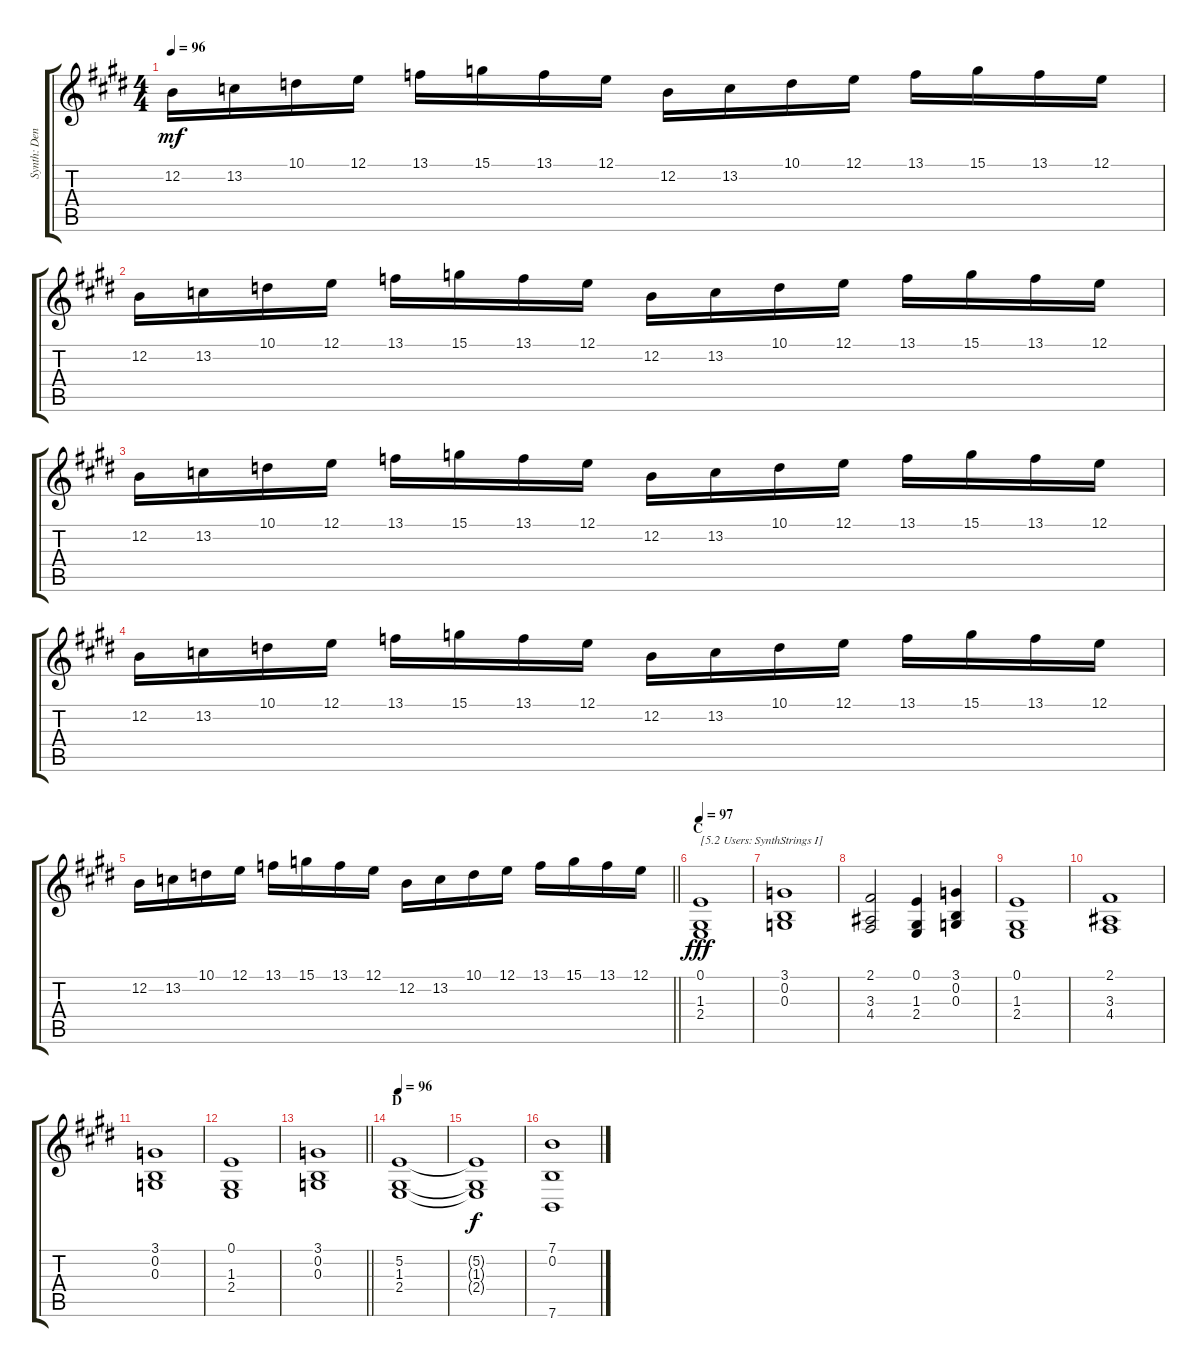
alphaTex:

\track ("Synth: Denis" "Synth: Den") {instrument synthstrings1}
\staff {score tabs}
\tuning (E4 B3 G3 D3 A2 E2) {hide}
\ts (4 4)
\tempo 96
\clef g2
\ks e
12.2.16{dy mf} 13.2.16 10.1.16 12.1.16 13.1.16 15.1.16 13.1.16 12.1.16 12.2.16 13.2.16 10.1.16 12.1.16 13.1.16 15.1.16 13.1.16 12.1.16 |
12.2.16 13.2.16 10.1.16 12.1.16 13.1.16 15.1.16 13.1.16 12.1.16 12.2.16 13.2.16 10.1.16 12.1.16 13.1.16 15.1.16 13.1.16 12.1.16 |
12.2.16 13.2.16 10.1.16 12.1.16 13.1.16 15.1.16 13.1.16 12.1.16 12.2.16 13.2.16 10.1.16 12.1.16 13.1.16 15.1.16 13.1.16 12.1.16 |
12.2.16 13.2.16 10.1.16 12.1.16 13.1.16 15.1.16 13.1.16 12.1.16 12.2.16 13.2.16 10.1.16 12.1.16 13.1.16 15.1.16 13.1.16 12.1.16 |
\barLineRight lightlight
12.2.16 13.2.16 10.1.16 12.1.16 13.1.16 15.1.16 13.1.16 12.1.16 12.2.16 13.2.16 10.1.16 12.1.16 13.1.16 15.1.16 13.1.16 12.1.16 |
\section ("" "C")
\tempo 97
(0.1 1.3 2.4).1{txt "[5.2 Users: SynthStrings I]" dy fff volume 10 instrument synthstrings1} |
(3.1 0.2 0.3).1 |
(2.1 3.3 4.4).2 (0.1 1.3 2.4).4 (3.1 0.2 0.3).4 |
(0.1 1.3 2.4).1 |
(2.1 3.3 4.4).1 |
(3.1 0.2 0.3).1 |
(0.1 1.3 2.4).1 |
\barLineRight lightlight
(3.1 0.2 0.3).1 |
\section ("" "D")
\tempo 96
(5.2 1.3 2.4).1 |
(5.2{t} 1.3{t} 2.4{t}).1{dy f} |
(7.1 0.2 7.6).1
